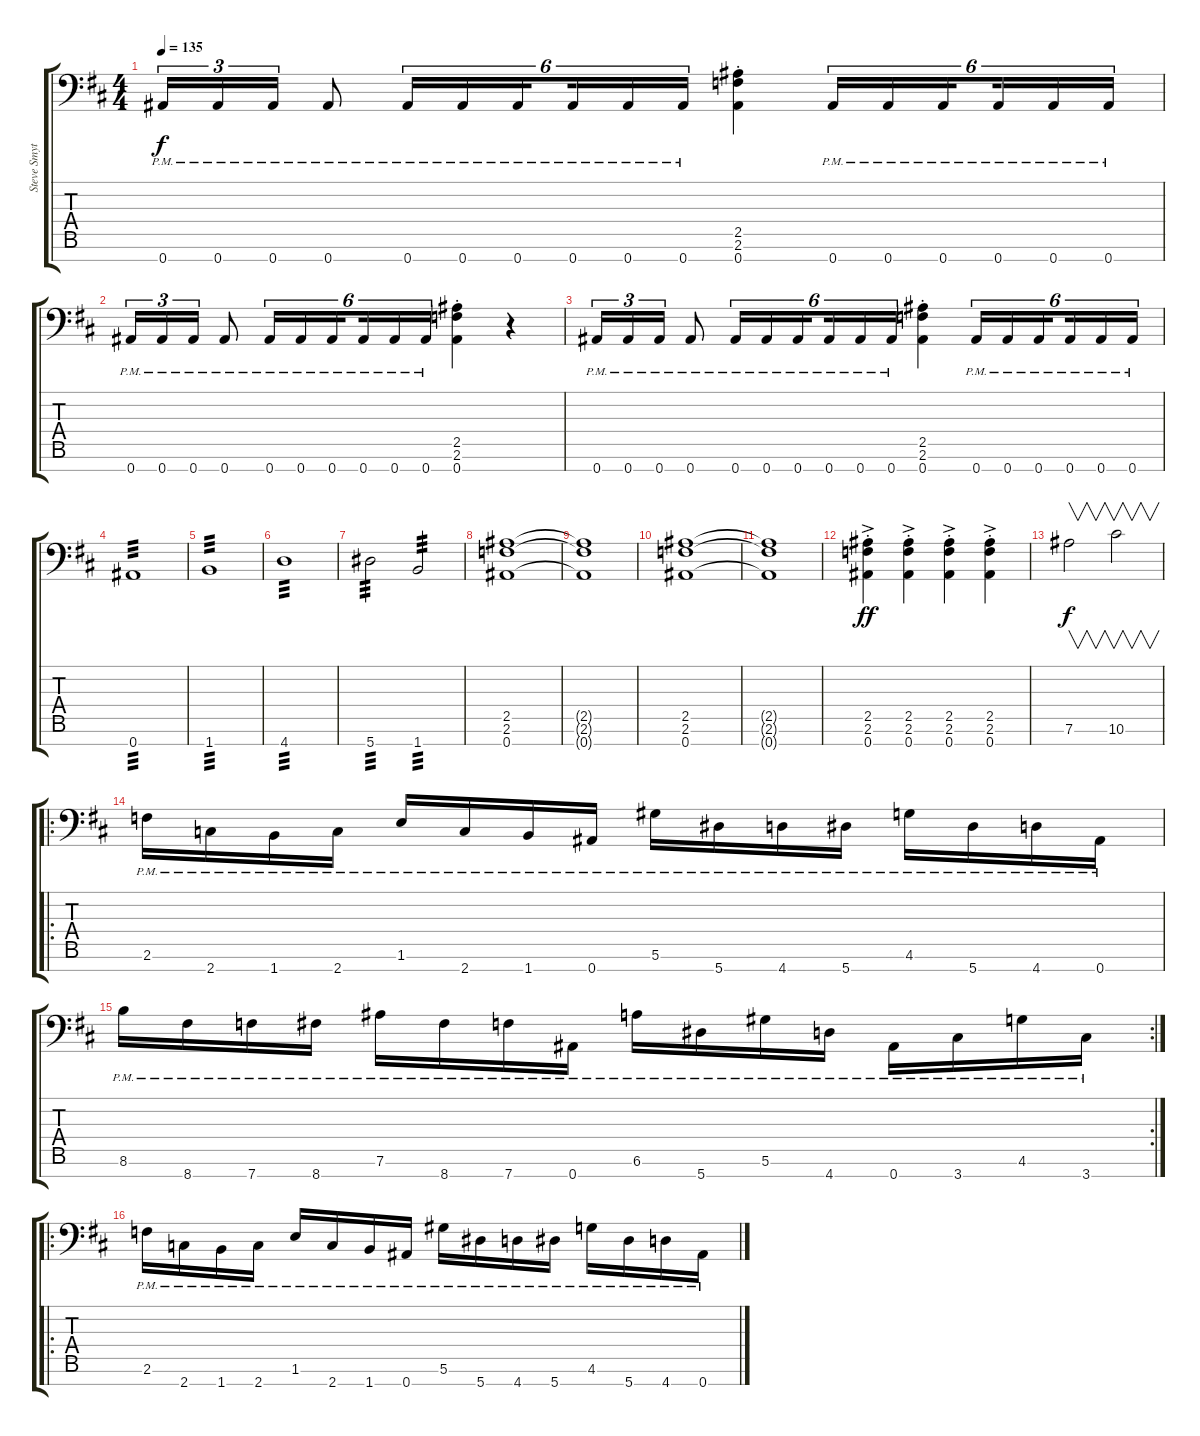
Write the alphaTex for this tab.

\track ("Steve Smyth" "Steve Smyt") {instrument distortionguitar}
\staff {score tabs}
\tuning (Eb4 Bb3 Gb3 Db3 Ab2 Eb2 Bb1) {hide}
\ts (4 4)
\tempo 135
\clef f4
\ks d
0.7{pm}.16{tu (3 2) dy f} 0.7{pm}.16{tu (3 2)} 0.7{pm}.16{tu (3 2)} 0.7{pm}.8 0.7{pm}.16{tu (6 4)} 0.7{pm}.16{tu (6 4)} 0.7{pm}.16{tu (6 4) beam splitsecondary} 0.7{pm}.16{tu (6 4)} 0.7{pm}.16{tu (6 4)} 0.7{pm}.16{tu (6 4)} (2.5 2.6 0.7{st}).4 0.7{pm}.16{tu (6 4)} 0.7{pm}.16{tu (6 4)} 0.7{pm}.16{tu (6 4) beam splitsecondary} 0.7{pm}.16{tu (6 4)} 0.7{pm}.16{tu (6 4)} 0.7{pm}.16{tu (6 4)} |
0.7{pm}.16{tu (3 2)} 0.7{pm}.16{tu (3 2)} 0.7{pm}.16{tu (3 2)} 0.7{pm}.8 0.7{pm}.16{tu (6 4)} 0.7{pm}.16{tu (6 4)} 0.7{pm}.16{tu (6 4) beam splitsecondary} 0.7{pm}.16{tu (6 4)} 0.7{pm}.16{tu (6 4)} 0.7{pm}.16{tu (6 4)} (2.5 2.6 0.7{st}).4 r.4 |
0.7{pm}.16{tu (3 2)} 0.7{pm}.16{tu (3 2)} 0.7{pm}.16{tu (3 2)} 0.7{pm}.8 0.7{pm}.16{tu (6 4)} 0.7{pm}.16{tu (6 4)} 0.7{pm}.16{tu (6 4) beam splitsecondary} 0.7{pm}.16{tu (6 4)} 0.7{pm}.16{tu (6 4)} 0.7{pm}.16{tu (6 4)} (2.5 2.6 0.7{st}).4 0.7{pm}.16{tu (6 4)} 0.7{pm}.16{tu (6 4)} 0.7{pm}.16{tu (6 4) beam splitsecondary} 0.7{pm}.16{tu (6 4)} 0.7{pm}.16{tu (6 4)} 0.7{pm}.16{tu (6 4)} |
0.7.1{tp 3} |
1.7.1{tp 3} |
4.7.1{tp 3} |
5.7.2{tp 3} 1.7.2{tp 3} |
(2.5 2.6 0.7).1 |
(2.5{t} 2.6{t} 0.7{t}).1 |
(2.5 2.6 0.7).1 |
(2.5{t} 2.6{t} 0.7{t}).1 |
(2.5{ac st} 2.6{ac st} 0.7{ac st}).4{dy ff} (2.5{ac st} 2.6{ac st} 0.7{ac st}).4 (2.5{ac st} 2.6{ac st} 0.7{ac st}).4 (2.5{ac st} 2.6{ac st} 0.7{ac st}).4 |
7.6.2{v dy f} 10.6.2{v} |
\ro
2.6{pm}.16 2.7{pm}.16 1.7{pm}.16 2.7{pm}.16 1.6{pm}.16 2.7{pm}.16 1.7{pm}.16 0.7{pm}.16 5.6{pm}.16 5.7{pm}.16 4.7{pm}.16 5.7{pm}.16 4.6{pm}.16 5.7{pm}.16 4.7{pm}.16 0.7{pm}.16 |
\rc 2
8.6{pm}.16 8.7{pm}.16 7.7{pm}.16 8.7{pm}.16 7.6{pm}.16 8.7{pm}.16 7.7{pm}.16 0.7{pm}.16 6.6{pm}.16 5.7{pm}.16 5.6{pm}.16 4.7{pm}.16 0.7{pm}.16 3.7{pm}.16 4.6{pm}.16 3.7{pm}.16 |
\ro
2.6{pm}.16 2.7{pm}.16 1.7{pm}.16 2.7{pm}.16 1.6{pm}.16 2.7{pm}.16 1.7{pm}.16 0.7{pm}.16 5.6{pm}.16 5.7{pm}.16 4.7{pm}.16 5.7{pm}.16 4.6{pm}.16 5.7{pm}.16 4.7{pm}.16 0.7{pm}.16
